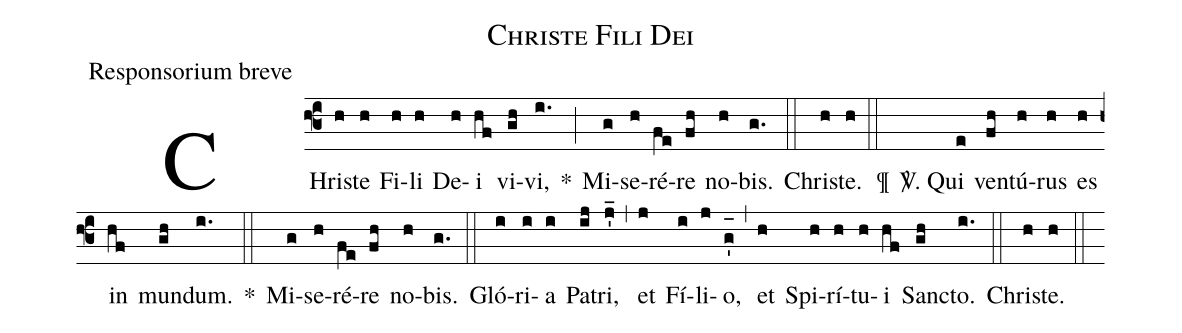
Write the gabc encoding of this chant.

name:Christe Fili Dei;
office-part:Responsorium breve;
%%
(f3) CHri(h)ste(h) Fi(h)li(h) De(h)i(hf) vi(gh)vi,(i.) *(;) Mi(g)se(h)ré(fe)re(fh) no(h)bis.(g.) (::) Chri(h)ste.(h) (::)
<v>\P</v>() <sp>V/</sp>. Qui(e) ven(fh)tú(h)rus(h) es(h) in(hf) mun(gh)dum.(i.) *(::) Mi(g)se(h)ré(fe)re(fh) no(h)bis.(g.) (::) Gló(i)ri(i)a(i) Pa(ij)tri,(j'_) (,) et(j) Fí(i)li(j)o,(g'_[oh:h]) (,) et(h) Spi(h)rí(h)tu(h)i(hf) San(gh)cto.(i.) (::) Chri(h)ste.(h) (::)
